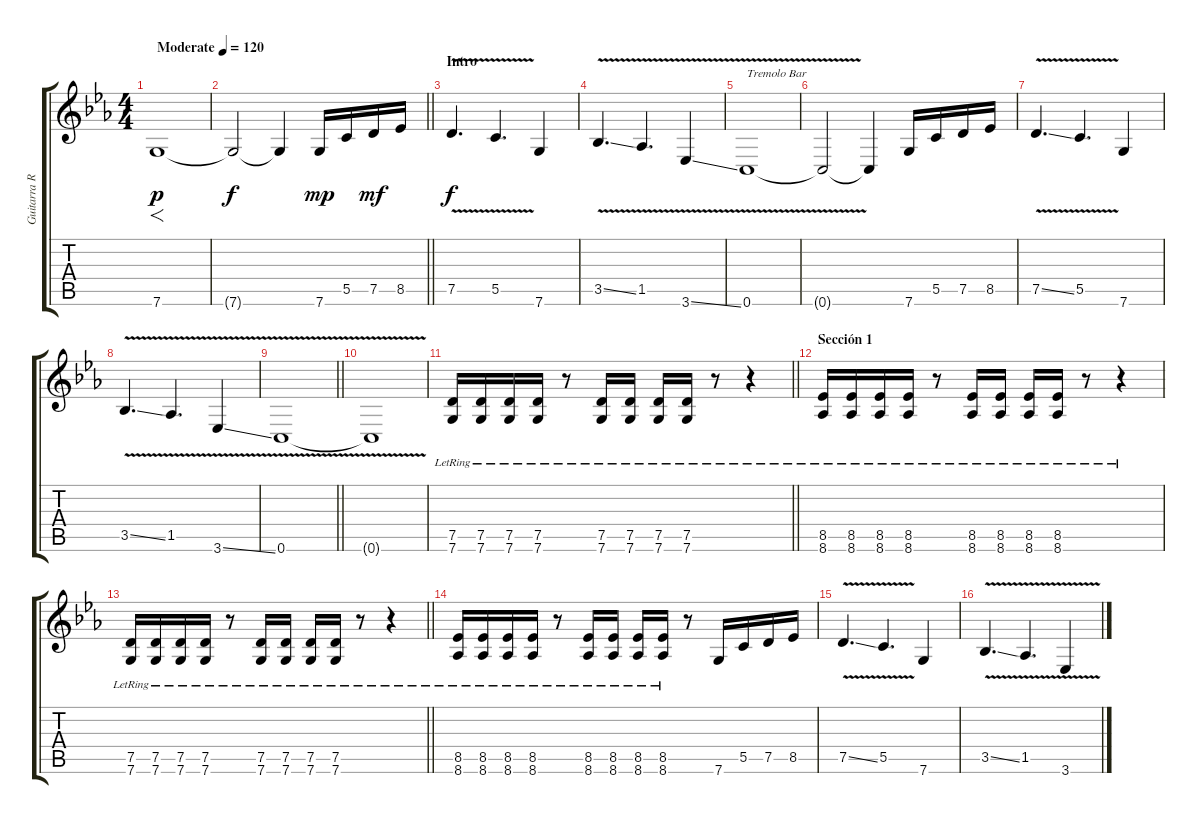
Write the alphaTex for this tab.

\track ("Guitarra Rítmica" "Guitarra R") {instrument distortionguitar}
\staff {score tabs}
\tuning (D4 A3 F3 C3 G2 C2) {hide}
\ts (4 4)
\tempo (120 "Moderate")
\clef g2
\ks eb
7.6.1{f dy p instrument distortionguitar} |
\barLineRight lightlight
7.6{t}.2{dy f} 7.6{t}.4 7.6.16{dy mp} 5.5.16 7.5.16{dy mf} 8.5.16 |
\section ("" "Intro")
7.5{v}.4{d dy f} 5.5{v}.4{d} 7.6.4 |
3.5{v ss}.4{d} 1.5{v}.4{d} 3.6{v ss}.4 |
0.6{v}.1{txt "Tremolo Bar"} |
0.6{t}.2 0.6{t}.4 7.6.16 5.5.16 7.5.16 8.5.16 |
7.5{v ss}.4{d} 5.5{v}.4{d} 7.6.4 |
3.5{v ss}.4{d} 1.5{v}.4{d} 3.6{v ss}.4 |
\barLineRight lightlight
0.6{v}.1 |
\section ("" "")
0.6{t}.1 |
\barLineRight lightlight
(7.5 7.6{lr}).16 (7.5 7.6{lr}).16 (7.5 7.6{lr}).16 (7.5 7.6{lr}).16 r.8 (7.5 7.6{lr}).16 (7.5 7.6{lr}).16 (7.5 7.6{lr}).16 (7.5 7.6{lr}).16 r.8 r.4 |
\section ("" "Sección 1")
(8.5 8.6{lr}).16 (8.5 8.6{lr}).16 (8.5 8.6{lr}).16 (8.5 8.6{lr}).16 r.8 (8.5 8.6{lr}).16 (8.5 8.6{lr}).16 (8.5 8.6{lr}).16 (8.5 8.6{lr}).16 r.8 r.4 |
\barLineRight lightlight
(7.5 7.6{lr}).16 (7.5 7.6{lr}).16 (7.5 7.6{lr}).16 (7.5 7.6{lr}).16 r.8 (7.5 7.6{lr}).16 (7.5 7.6{lr}).16 (7.5 7.6{lr}).16 (7.5 7.6{lr}).16 r.8 r.4 |
(8.5 8.6{lr}).16 (8.5 8.6{lr}).16 (8.5 8.6{lr}).16 (8.5 8.6{lr}).16 r.8 (8.5 8.6{lr}).16 (8.5 8.6{lr}).16 (8.5 8.6{lr}).16 (8.5 8.6{lr}).16 r.8 7.6.16 5.5.16 7.5.16 8.5.16 |
7.5{v ss}.4{d} 5.5{v}.4{d} 7.6.4 |
3.5{v ss}.4{d} 1.5{v}.4{d} 3.6{v ss}.4
